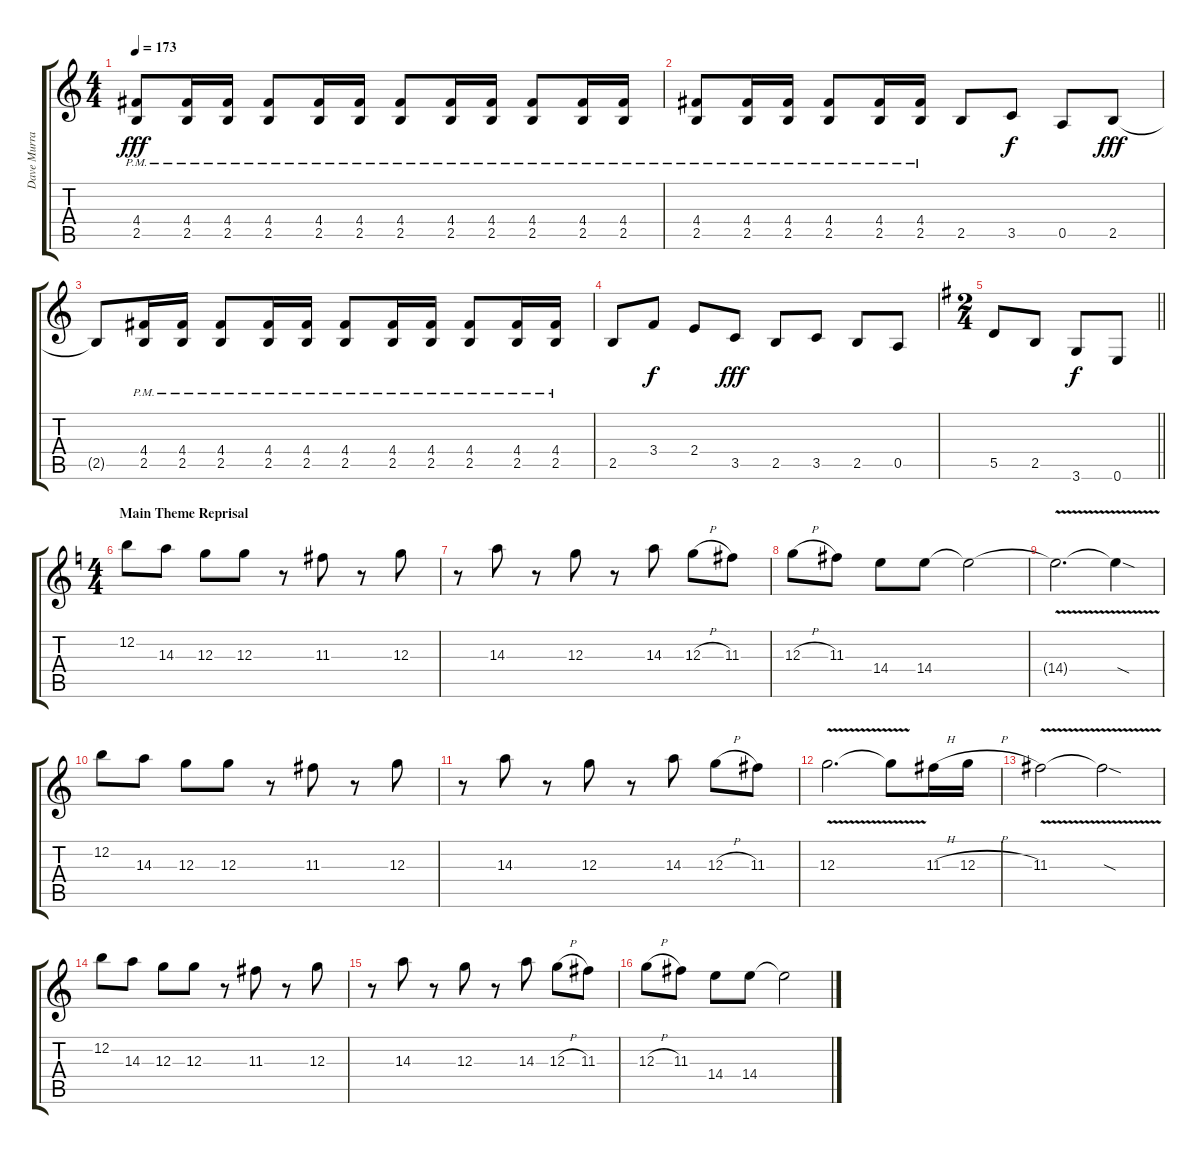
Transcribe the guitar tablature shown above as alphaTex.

\track ("Dave Murray" "Dave Murra") {instrument overdrivenguitar}
\staff {score tabs}
\tuning (E4 B3 G3 D3 A2 E2) {hide}
\ts (4 4)
\tempo 173
\clef g2
\ks c
(4.4{pm} 2.5{pm}).8{dy fff} (4.4{pm} 2.5{pm}).16 (4.4{pm} 2.5{pm}).16 (4.4{pm} 2.5{pm}).8 (4.4{pm} 2.5{pm}).16 (4.4{pm} 2.5{pm}).16 (4.4{pm} 2.5{pm}).8 (4.4{pm} 2.5{pm}).16 (4.4{pm} 2.5{pm}).16 (4.4{pm} 2.5{pm}).8 (4.4{pm} 2.5{pm}).16 (4.4{pm} 2.5{pm}).16 |
(4.4{pm} 2.5{pm}).8 (4.4{pm} 2.5{pm}).16 (4.4{pm} 2.5{pm}).16 (4.4{pm} 2.5{pm}).8 (4.4{pm} 2.5{pm}).16 (4.4{pm} 2.5{pm}).16 2.5.8 3.5.8{dy f} 0.5.8 2.5.8{dy fff} |
2.5{t}.8 (4.4{pm} 2.5{pm}).16 (4.4{pm} 2.5{pm}).16 (4.4{pm} 2.5{pm}).8 (4.4{pm} 2.5{pm}).16 (4.4{pm} 2.5{pm}).16 (4.4{pm} 2.5{pm}).8 (4.4{pm} 2.5{pm}).16 (4.4{pm} 2.5{pm}).16 (4.4{pm} 2.5{pm}).8 (4.4{pm} 2.5{pm}).16 (4.4{pm} 2.5{pm}).16 |
2.5.8 3.4.8{dy f} 2.4.8 3.5.8{dy fff} 2.5.8 3.5.8 2.5.8 0.5.8 |
\ts (2 4)
\barLineRight lightlight
\ks g
5.5.8 2.5.8 3.6.8{dy f} 0.6.8 |
\ts (4 4)
\section ("" "Main Theme Reprisal")
\ks c
12.2.8 14.3.8 12.3.8 12.3.8 r.8 11.3.8 r.8 12.3.8 |
r.8 14.3.8 r.8 12.3.8 r.8 14.3.8 12.3{h}.8 11.3.8 |
12.3{h}.8 11.3.8 14.4.8 14.4.8 14.4{t}.2 |
14.4{v t}.2{d} 14.4{sod t}.4 |
12.2.8 14.3.8 12.3.8 12.3.8 r.8 11.3.8 r.8 12.3.8 |
r.8 14.3.8 r.8 12.3.8 r.8 14.3.8 12.3{h}.8 11.3.8 |
12.3{v}.2{d} 12.3{t}.8 11.3{h}.16 12.3{h}.16 |
11.3{v}.2 11.3{sod t}.2 |
12.2.8 14.3.8 12.3.8 12.3.8 r.8 11.3.8 r.8 12.3.8 |
r.8 14.3.8 r.8 12.3.8 r.8 14.3.8 12.3{h}.8 11.3.8 |
12.3{h}.8 11.3.8 14.4.8 14.4.8 14.4{t}.2
